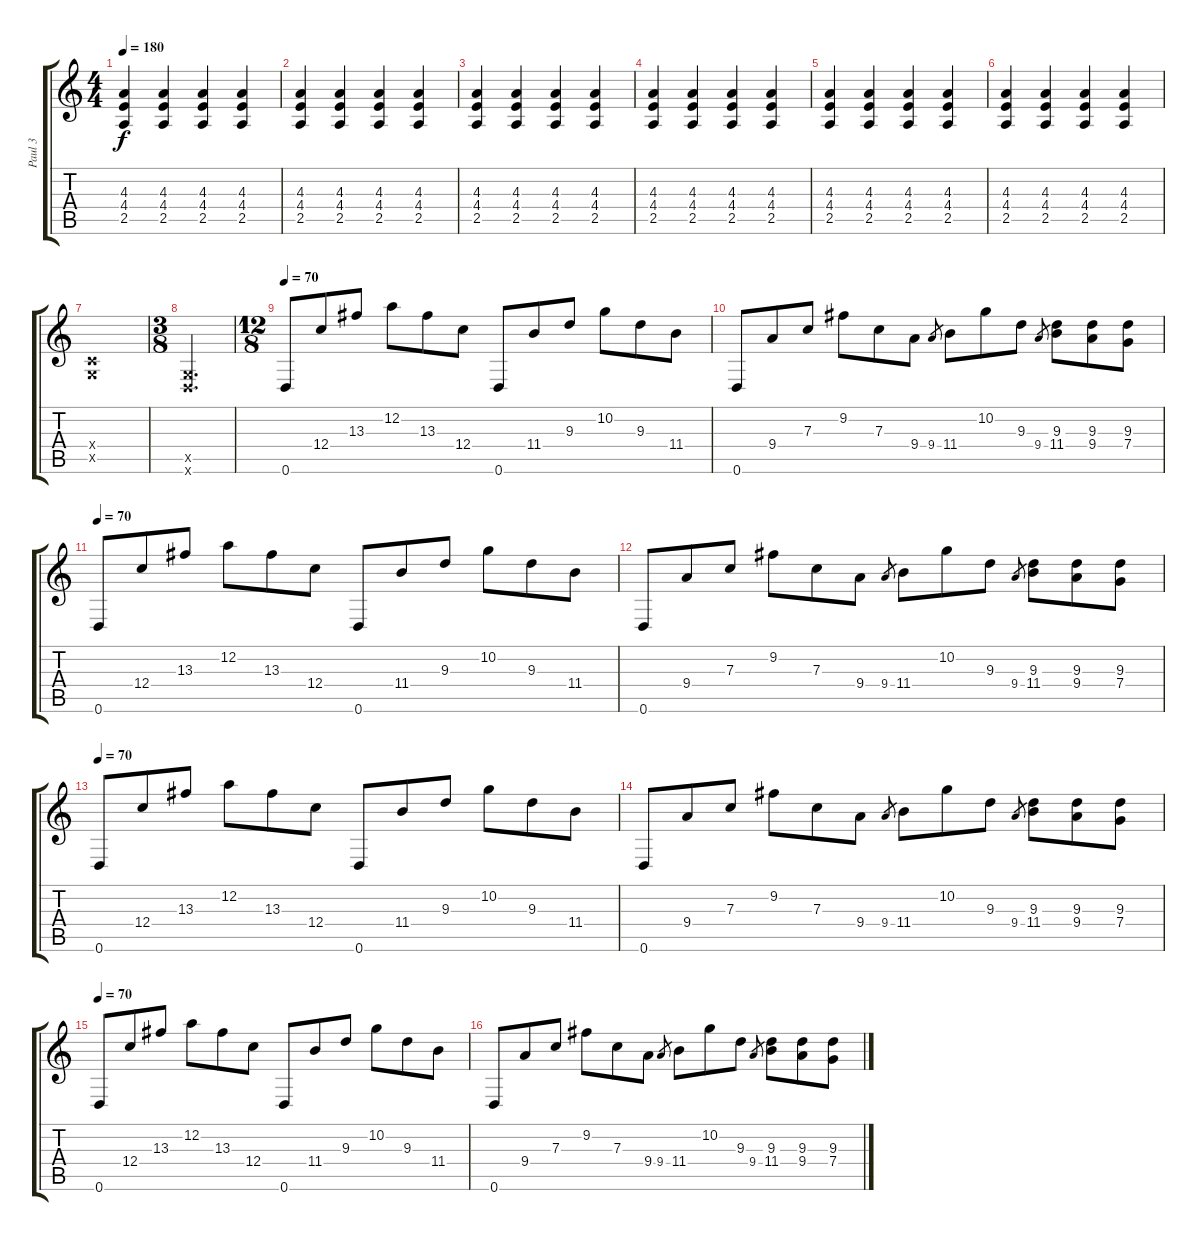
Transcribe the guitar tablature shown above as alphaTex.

\track ("Paul 3" "Paul 3") {instrument distortionguitar}
\staff {score tabs}
\tuning (D4 A3 F3 C3 G2 D2) {hide}
\ts (4 4)
\tempo 180
\clef g2
\ks c
(4.3 4.4 2.5).4{dy f} (4.3 4.4 2.5).4 (4.3 4.4 2.5).4 (4.3 4.4 2.5).4 |
(4.3 4.4 2.5).4 (4.3 4.4 2.5).4 (4.3 4.4 2.5).4 (4.3 4.4 2.5).4 |
(4.3 4.4 2.5).4 (4.3 4.4 2.5).4 (4.3 4.4 2.5).4 (4.3 4.4 2.5).4 |
(4.3 4.4 2.5).4 (4.3 4.4 2.5).4 (4.3 4.4 2.5).4 (4.3 4.4 2.5).4 |
(4.3 4.4 2.5).4 (4.3 4.4 2.5).4 (4.3 4.4 2.5).4 (4.3 4.4 2.5).4 |
(4.3 4.4 2.5).4 (4.3 4.4 2.5).4 (4.3 4.4 2.5).4 (4.3 4.4 2.5).4 |
(0.4{x} 0.5{x}).1 |
\ts (3 8)
(0.5{x} 0.6{x}).4{d} |
\ts (12 8)
\tempo 70
0.6.8 12.4.8 13.3.8 12.2.8 13.3.8 12.4.8 0.6.8 11.4.8 9.3.8 10.2.8 9.3.8 11.4.8 |
0.6.8 9.4.8 7.3.8 9.2.8 7.3.8 9.4.8 9.4.8{gr} 11.4.8 10.2.8 9.3.8 9.4.8{gr} (9.3 11.4).8 (9.3 9.4).8 (9.3 7.4).8 |
\tempo 70
0.6.8 12.4.8 13.3.8 12.2.8 13.3.8 12.4.8 0.6.8 11.4.8 9.3.8 10.2.8 9.3.8 11.4.8 |
0.6.8 9.4.8 7.3.8 9.2.8 7.3.8 9.4.8 9.4.8{gr} 11.4.8 10.2.8 9.3.8 9.4.8{gr} (9.3 11.4).8 (9.3 9.4).8 (9.3 7.4).8 |
\tempo 70
0.6.8 12.4.8 13.3.8 12.2.8 13.3.8 12.4.8 0.6.8 11.4.8 9.3.8 10.2.8 9.3.8 11.4.8 |
0.6.8 9.4.8 7.3.8 9.2.8 7.3.8 9.4.8 9.4.8{gr} 11.4.8 10.2.8 9.3.8 9.4.8{gr} (9.3 11.4).8 (9.3 9.4).8 (9.3 7.4).8 |
\tempo 70
0.6.8 12.4.8 13.3.8 12.2.8 13.3.8 12.4.8 0.6.8 11.4.8 9.3.8 10.2.8 9.3.8 11.4.8 |
0.6.8 9.4.8 7.3.8 9.2.8 7.3.8 9.4.8 9.4.8{gr} 11.4.8 10.2.8 9.3.8 9.4.8{gr} (9.3 11.4).8 (9.3 9.4).8 (9.3 7.4).8
